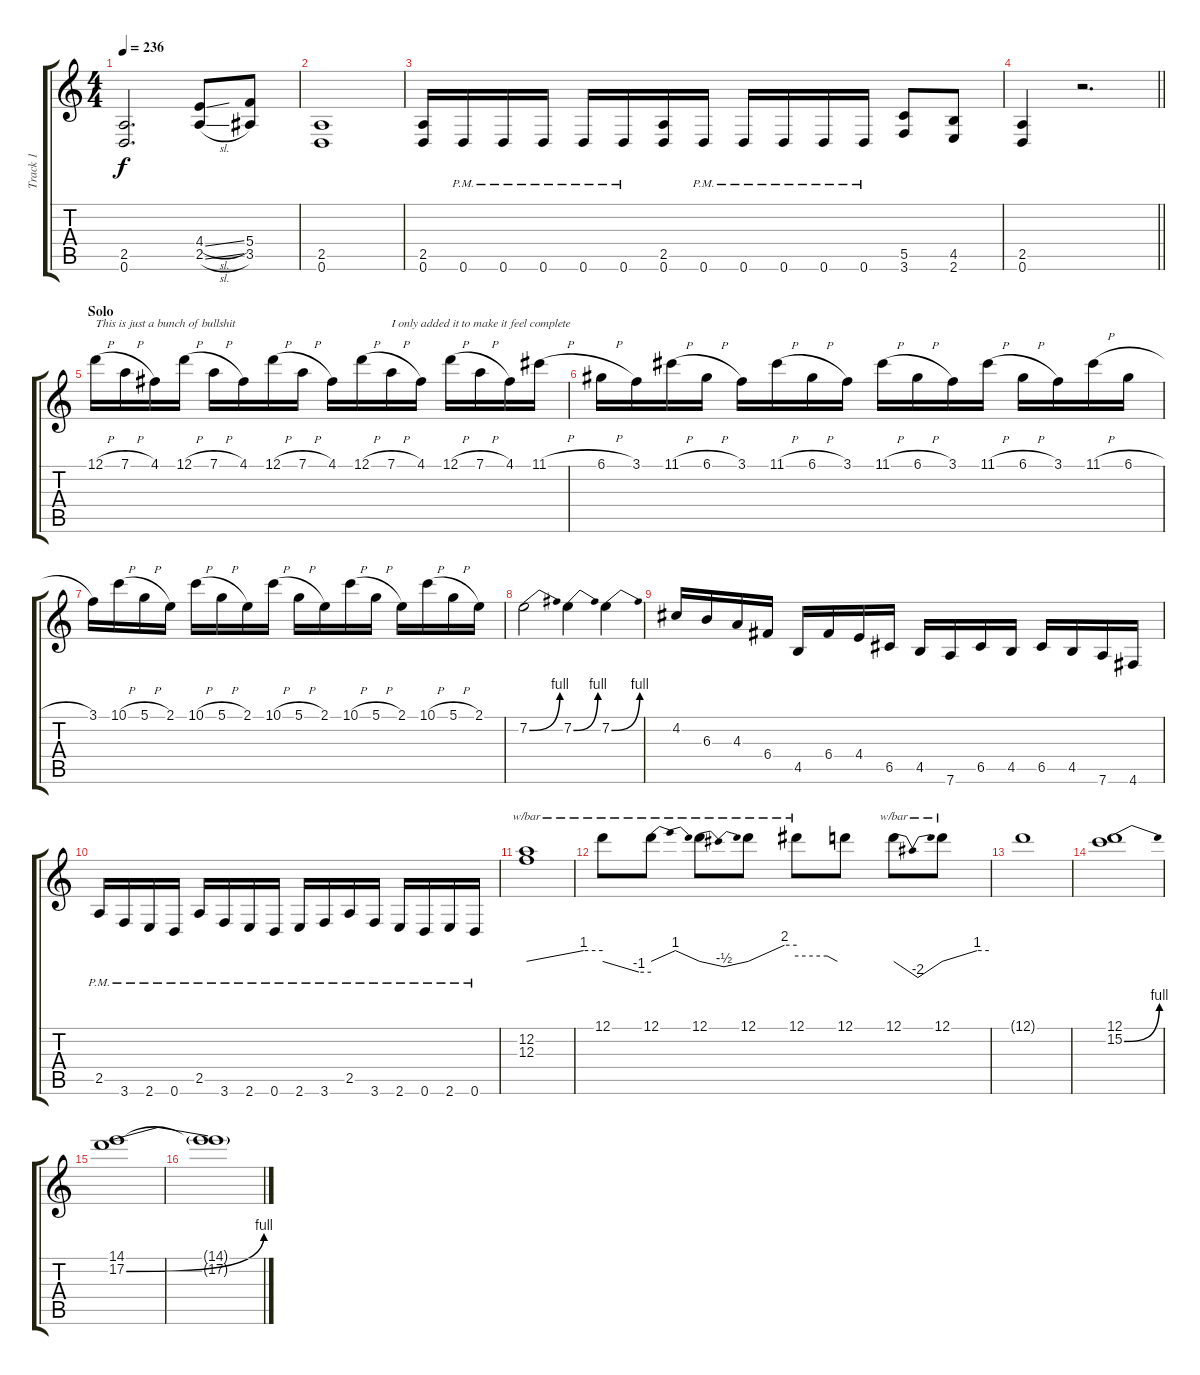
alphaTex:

\track ("Track 1" "Track 1") {instrument distortionguitar}
\staff {score tabs}
\tuning (D4 A3 F3 C3 G2 D2) {hide}
\ts (4 4)
\tempo 236
\clef g2
\ks c
(2.5 0.6).2{d dy f} (4.4{sl} 2.5{sl}).8 (5.4 3.5).8 |
(2.5 0.6).1 |
(2.5 0.6).16 0.6{pm}.16 0.6{pm}.16 0.6{pm}.16 0.6{pm}.16 0.6{pm}.16 (2.5 0.6).16 0.6{pm}.16 0.6{pm}.16 0.6{pm}.16 0.6{pm}.16 0.6{pm}.16 (5.5 3.6).8 (4.5 2.6).8 |
\barLineRight lightlight
(2.5 0.6).4 r.2{d} |
\section ("" "Solo")
12.1{h}.16{txt "This is just a bunch of bullshit"} 7.1{h}.16 4.1.16 12.1{h}.16 7.1{h}.16 4.1.16 12.1{h}.16 7.1{h}.16 4.1.16 12.1{h}.16 7.1{h}.16{txt "I only added it to make it feel complete"} 4.1.16 12.1{h}.16 7.1{h}.16 4.1.16 11.1{h}.16 |
6.1{h}.16 3.1.16 11.1{h}.16 6.1{h}.16 3.1.16 11.1{h}.16 6.1{h}.16 3.1.16 11.1{h}.16 6.1{h}.16 3.1.16 11.1{h}.16 6.1{h}.16 3.1.16 11.1{h}.16 6.1{h}.16 |
3.1.16 10.1{h}.16 5.1{h}.16 2.1.16 10.1{h}.16 5.1{h}.16 2.1.16 10.1{h}.16 5.1{h}.16 2.1.16 10.1{h}.16 5.1{h}.16 2.1.16 10.1{h}.16 5.1{h}.16 2.1.16 |
7.2{be (bend 0 0 60 4)}.2 7.2{be (bend 0 0 60 4)}.4 7.2{be (bend 0 0 60 4)}.4 |
4.2.16 6.3.16 4.3.16 6.4.16 4.5.16 6.4.16 4.4.16 6.5.16 4.5.16 7.6.16 6.5.16 4.5.16 6.5.16 4.5.16 7.6.16 4.6.16 |
2.5{pm}.16 3.6{pm}.16 2.6{pm}.16 0.6{pm}.16 2.5{pm}.16 3.6{pm}.16 2.6{pm}.16 0.6{pm}.16 2.6{pm}.16 3.6{pm}.16 2.5{pm}.16 3.6{pm}.16 2.6{pm}.16 0.6{pm}.16 2.6{pm}.16 0.6{pm}.16 |
(12.2 12.3).1{tbe (custom default 0 0 45 4 60 4)} |
12.1.8{tbe (custom default 0 0 45 -4 60 -4)} 12.1.8{tbe (dip default 0 0 30 4 60 0)} 12.1.8{tbe (dip default 0 0 30 -2 60 0)} 12.1.8{tbe (custom default 0 0 45 8 60 8)} 12.1.8{tbe (custom default 0 2 45 2 60 0)} 12.1.8 12.1.8{tbe (dip default 0 0 30 -8 60 0)} 12.1.8{tbe (custom default 0 0 45 4 60 4)} |
12.1{t}.1 |
(12.1 15.2{be (bend 0 0 60 4)}).1 |
(14.1 17.2{be (bend 0 0 60 4)}).1 |
(14.1{t} 17.2{t}).1
